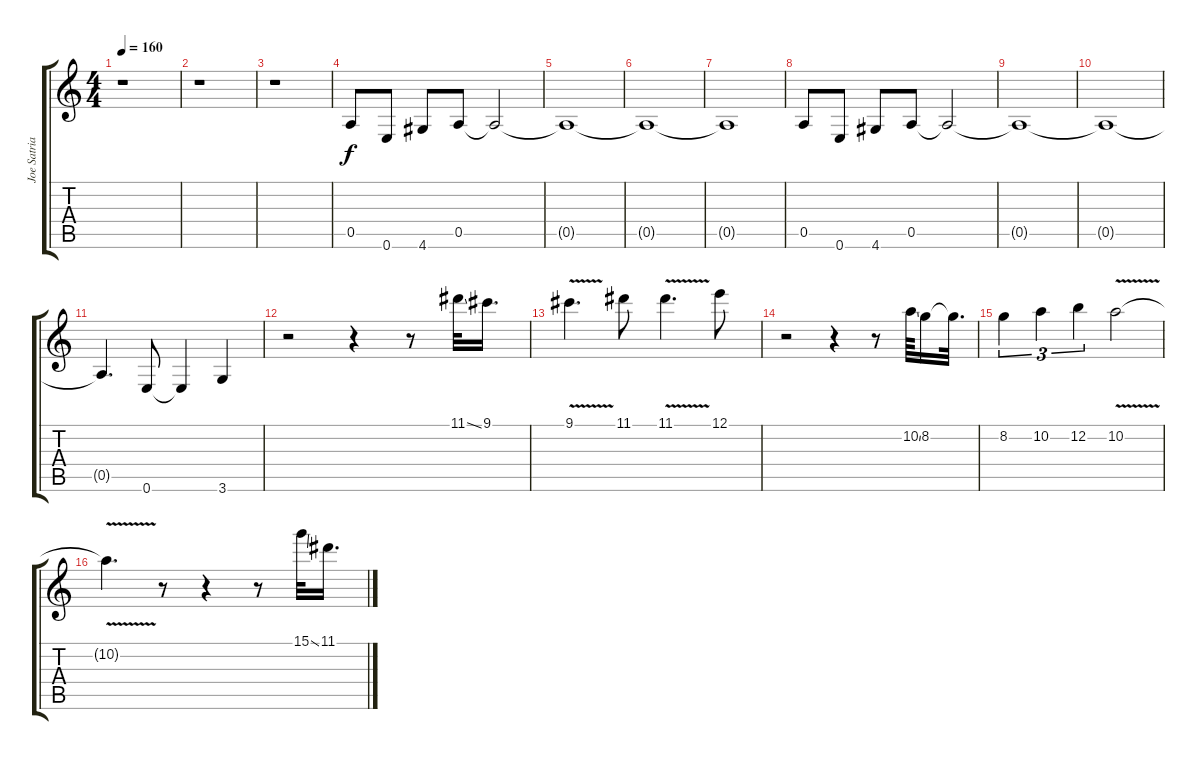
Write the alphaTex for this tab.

\track ("Joe Satriani Lead" "Joe Satria") {instrument distortionguitar}
\staff {score tabs}
\tuning (E4 B3 G3 D3 A2 E2) {hide}
\ts (4 4)
\tempo 160
\clef g2
\ks c
r.1{dy f} |
r.1 |
r.1 |
0.5.8 0.6.8 4.6.8 0.5.8 0.5{t}.2 |
0.5{t}.1 |
0.5{t}.1 |
0.5{t}.1 |
0.5.8 0.6.8 4.6.8 0.5.8 0.5{t}.2 |
0.5{t}.1 |
0.5{t}.1 |
0.5{t}.4{d} 0.6.8 0.6{t}.4 3.6.4 |
r.2 r.4 r.8 11.1{ss}.32 9.1.16{d} |
9.1{v}.4{d} 11.1.8 11.1{v}.4{d} 12.1.8 |
r.2 r.4 r.8 10.2{ss}.64 8.2.16 8.2{t}.32{d} |
8.2.4{tu (3 2)} 10.2.4{tu (3 2)} 12.2.4{tu (3 2)} 10.2{v}.2 |
10.2{t}.4{d} r.8 r.4 r.8 15.1{ss}.32 11.1.16{d}
